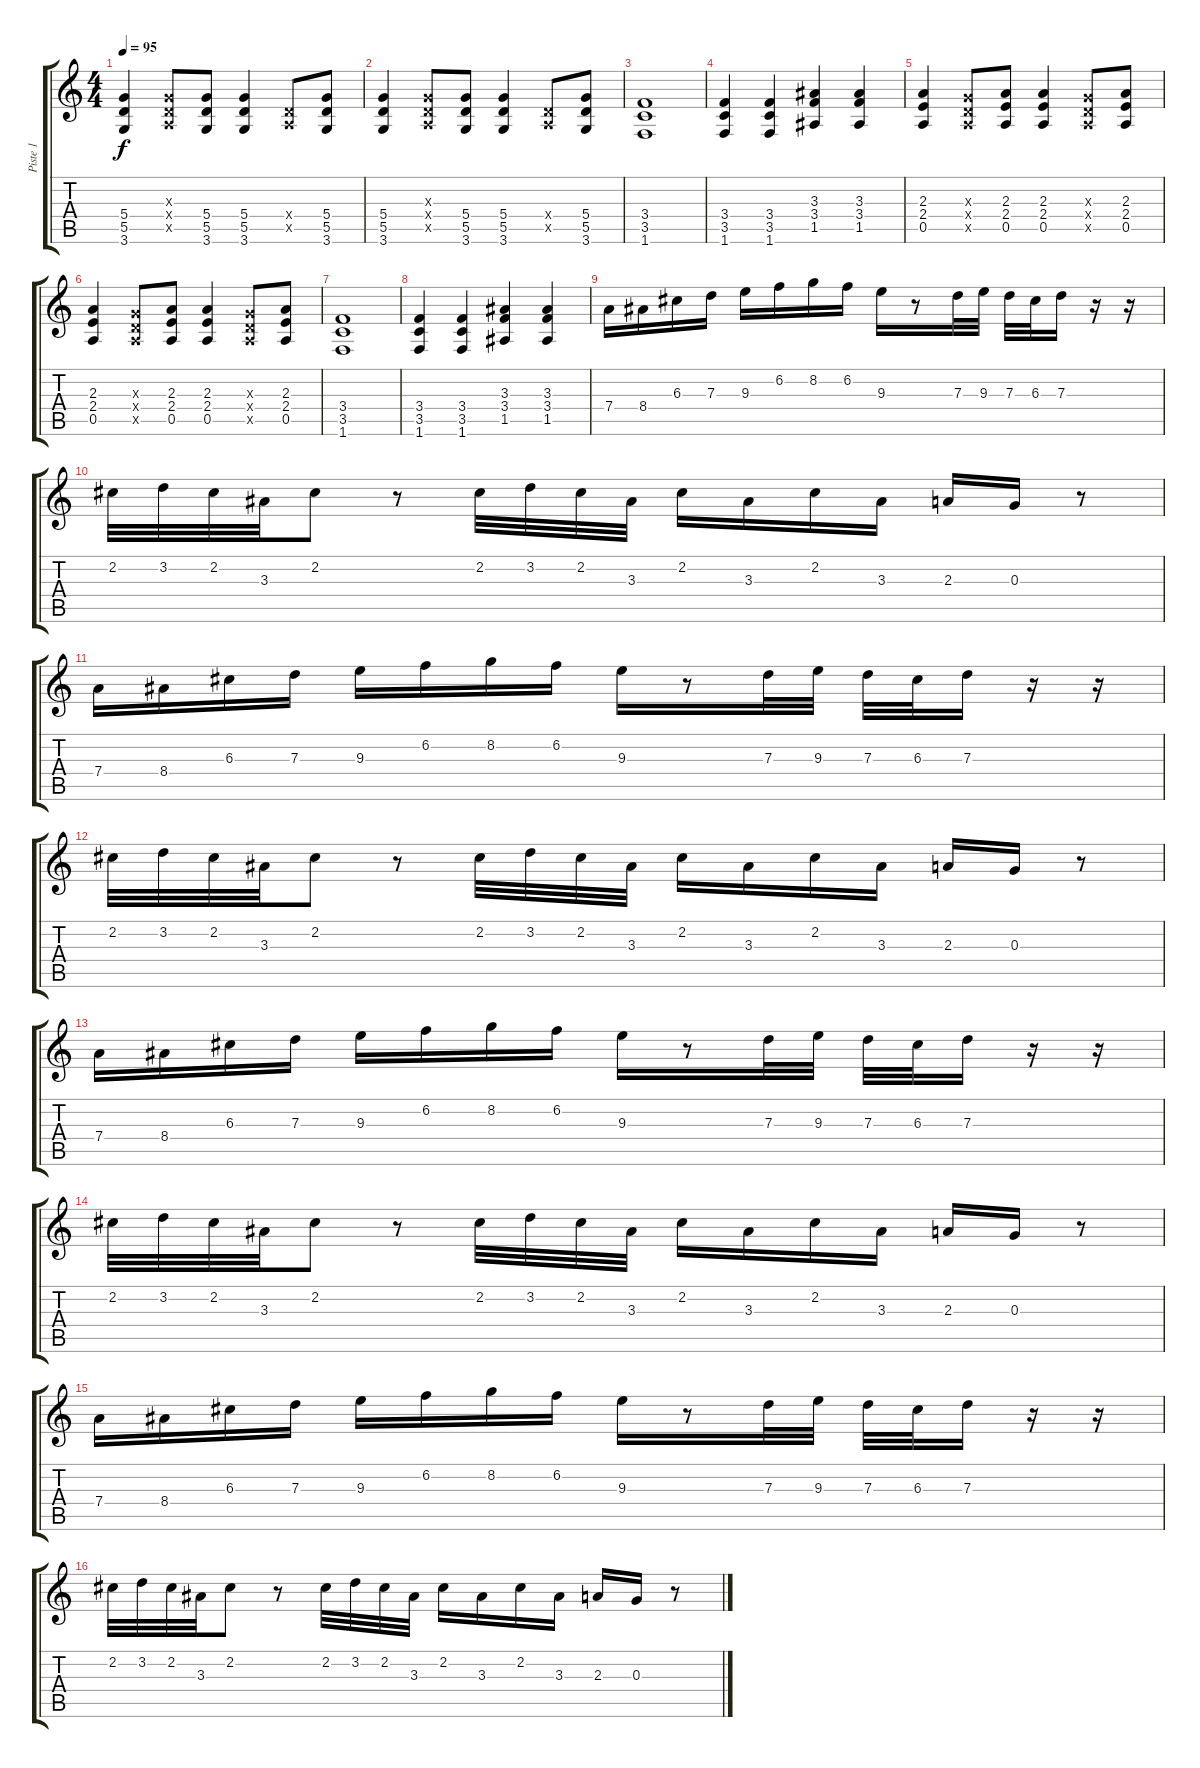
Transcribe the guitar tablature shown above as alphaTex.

\track ("Piste 1" "Piste 1") {instrument distortionguitar}
\staff {score tabs}
\tuning (E4 B3 G3 D3 A2 E2) {hide}
\ts (4 4)
\tempo 95
\clef g2
\ks c
(5.4 5.5 3.6).4{dy f} (0.3{x} 0.4{x} 0.5{x}).8 (5.4 5.5 3.6).8 (5.4 5.5 3.6).4 (0.4{x} 0.5{x}).8 (5.4 5.5 3.6).8 |
(5.4 5.5 3.6).4 (0.3{x} 0.4{x} 0.5{x}).8 (5.4 5.5 3.6).8 (5.4 5.5 3.6).4 (0.4{x} 0.5{x}).8 (5.4 5.5 3.6).8 |
(3.4 3.5 1.6).1 |
(3.4 3.5 1.6).4 (3.4 3.5 1.6).4 (3.3 3.4 1.5).4 (3.3 3.4 1.5).4 |
(2.3 2.4 0.5).4 (0.3{x} 0.4{x} 0.5{x}).8 (2.3 2.4 0.5).8 (2.3 2.4 0.5).4 (0.3{x} 0.4{x} 0.5{x}).8 (2.3 2.4 0.5).8 |
(2.3 2.4 0.5).4 (0.3{x} 0.4{x} 0.5{x}).8 (2.3 2.4 0.5).8 (2.3 2.4 0.5).4 (0.3{x} 0.4{x} 0.5{x}).8 (2.3 2.4 0.5).8 |
(3.4 3.5 1.6).1 |
(3.4 3.5 1.6).4 (3.4 3.5 1.6).4 (3.3 3.4 1.5).4 (3.3 3.4 1.5).4 |
7.4.16 8.4.16 6.3.16 7.3.16 9.3.16 6.2.16 8.2.16 6.2.16 9.3.16 r.8 7.3.32 9.3.32 7.3.32 6.3.32 7.3.16 r.16 r.16 |
2.2.32 3.2.32 2.2.32 3.3.32 2.2.8 r.8 2.2.32 3.2.32 2.2.32 3.3.32 2.2.16 3.3.16 2.2.16 3.3.16 2.3.16 0.3.16 r.8 |
7.4.16 8.4.16 6.3.16 7.3.16 9.3.16 6.2.16 8.2.16 6.2.16 9.3.16 r.8 7.3.32 9.3.32 7.3.32 6.3.32 7.3.16 r.16 r.16 |
2.2.32 3.2.32 2.2.32 3.3.32 2.2.8 r.8 2.2.32 3.2.32 2.2.32 3.3.32 2.2.16 3.3.16 2.2.16 3.3.16 2.3.16 0.3.16 r.8 |
7.4.16 8.4.16 6.3.16 7.3.16 9.3.16 6.2.16 8.2.16 6.2.16 9.3.16 r.8 7.3.32 9.3.32 7.3.32 6.3.32 7.3.16 r.16 r.16 |
2.2.32 3.2.32 2.2.32 3.3.32 2.2.8 r.8 2.2.32 3.2.32 2.2.32 3.3.32 2.2.16 3.3.16 2.2.16 3.3.16 2.3.16 0.3.16 r.8 |
7.4.16 8.4.16 6.3.16 7.3.16 9.3.16 6.2.16 8.2.16 6.2.16 9.3.16 r.8 7.3.32 9.3.32 7.3.32 6.3.32 7.3.16 r.16 r.16 |
2.2.32 3.2.32 2.2.32 3.3.32 2.2.8 r.8 2.2.32 3.2.32 2.2.32 3.3.32 2.2.16 3.3.16 2.2.16 3.3.16 2.3.16 0.3.16 r.8
